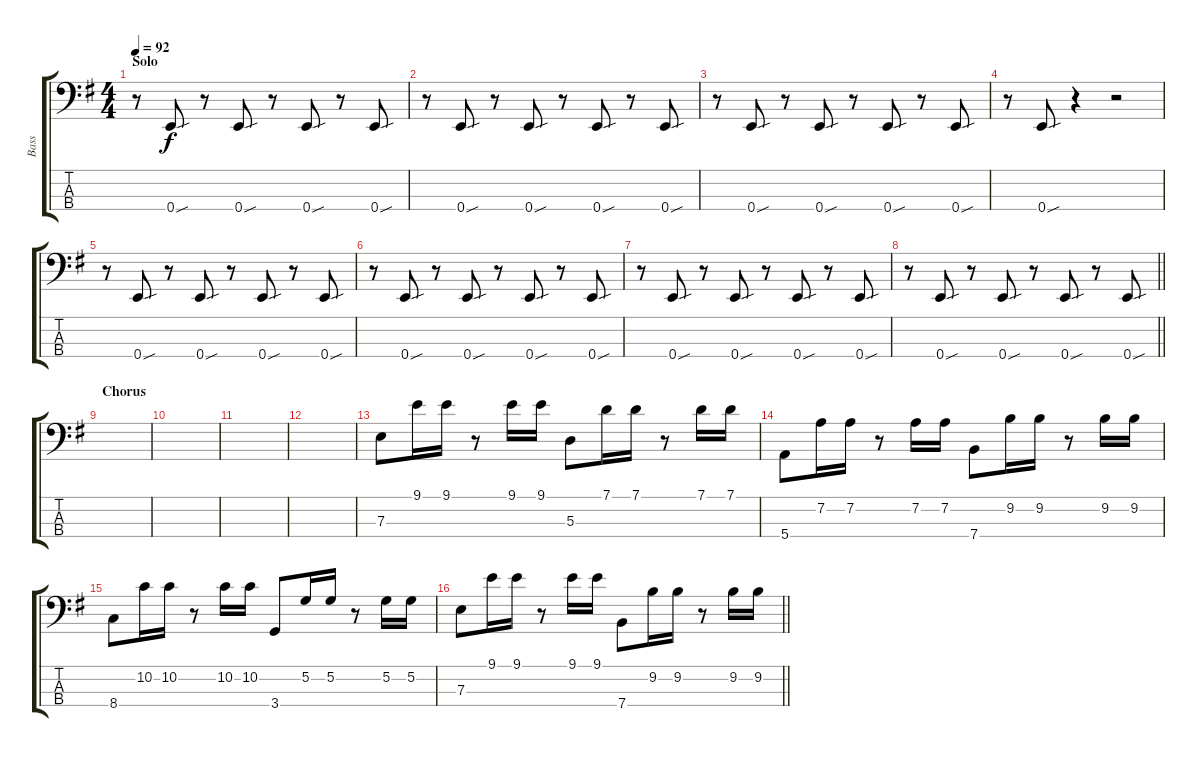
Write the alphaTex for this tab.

\track ("Bass" "Bass") {instrument electricbassfinger}
\staff {score tabs}
\tuning (G2 D2 A1 E1) {hide}
\ts (4 4)
\section ("" "Solo")
\tempo 92
\clef f4
\ks eminor
r.8{dy f} 0.4{sou}.8 r.8 0.4{sou}.8 r.8 0.4{sou}.8 r.8 0.4{sou}.8 |
r.8 0.4{sou}.8 r.8 0.4{sou}.8 r.8 0.4{sou}.8 r.8 0.4{sou}.8 |
r.8 0.4{sou}.8 r.8 0.4{sou}.8 r.8 0.4{sou}.8 r.8 0.4{sou}.8 |
r.8 0.4{sou}.8 r.4 r.2 |
r.8 0.4{sou}.8 r.8 0.4{sou}.8 r.8 0.4{sou}.8 r.8 0.4{sou}.8 |
r.8 0.4{sou}.8 r.8 0.4{sou}.8 r.8 0.4{sou}.8 r.8 0.4{sou}.8 |
r.8 0.4{sou}.8 r.8 0.4{sou}.8 r.8 0.4{sou}.8 r.8 0.4{sou}.8 |
\barLineRight lightlight
r.8 0.4{sou}.8 r.8 0.4{sou}.8 r.8 0.4{sou}.8 r.8 0.4{sou}.8 |
\section ("" "Chorus")
|
|
|
|
7.3.8 9.1.16 9.1.16 r.8 9.1.16 9.1.16 5.3.8 7.1.16 7.1.16 r.8 7.1.16 7.1.16 |
5.4.8 7.2.16 7.2.16 r.8 7.2.16 7.2.16 7.4.8 9.2.16 9.2.16 r.8 9.2.16 9.2.16 |
8.4.8 10.2.16 10.2.16 r.8 10.2.16 10.2.16 3.4.8 5.2.16 5.2.16 r.8 5.2.16 5.2.16 |
\barLineRight lightlight
7.3.8 9.1.16 9.1.16 r.8 9.1.16 9.1.16 7.4.8 9.2.16 9.2.16 r.8 9.2.16 9.2.16
